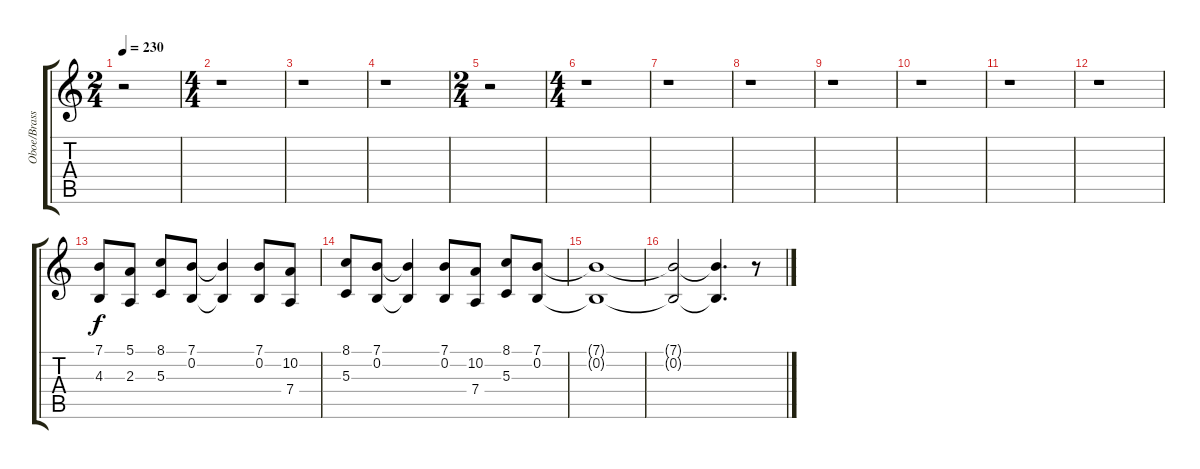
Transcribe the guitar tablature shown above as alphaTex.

\track ("Oboe/Brass/Flute" "Oboe/Brass") {instrument oboe}
\staff {score tabs}
\tuning (E4 B3 G3 D3 A2 E2) {hide}
\ts (2 4)
\tempo 230
\clef g2
\ks c
r.2{dy f} |
\ts (4 4)
r.1 |
r.1 |
r.1 |
\ts (2 4)
r.2 |
\ts (4 4)
r.1 |
r.1 |
r.1 |
r.1 |
r.1 |
r.1 |
r.1 |
(7.1 4.3).8{instrument brasssection} (5.1 2.3).8 (8.1 5.3).8 (7.1 0.2).8 (7.1{t} 0.2{t}).4 (7.1 0.2).8 (10.2 7.4).8 |
(8.1 5.3).8 (7.1 0.2).8 (7.1{t} 0.2{t}).4 (7.1 0.2).8 (10.2 7.4).8 (8.1 5.3).8 (7.1 0.2).8 |
(7.1{t} 0.2{t}).1 |
(7.1{t} 0.2{t}).2 (7.1{t} 0.2{t}).4{d} r.8
